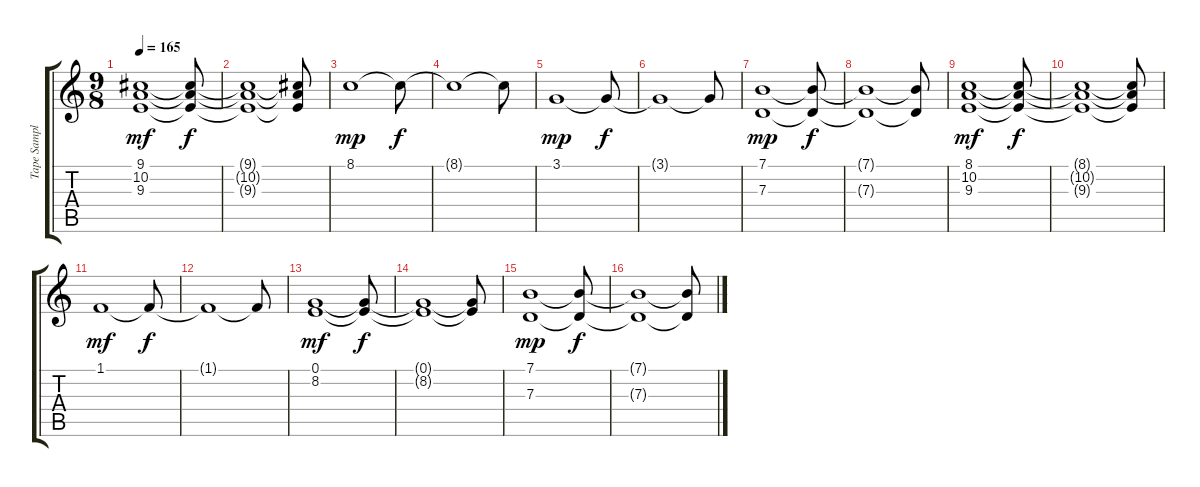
\track ("Tape Sampler Keyboard [Choir]" "Tape Sampl") {instrument choiraahs}
\staff {score tabs}
\tuning (E4 B3 G3 D3 A2 E2) {hide}
\ts (9 8)
\tempo 165
\clef g2
\ks c
(9.1 10.2 9.3).1{dy mf} (9.1{t} 10.2{t} 9.3{t}).8{dy f} |
(9.1{t} 10.2{t} 9.3{t}).1 (9.1{t} 10.2{t} 9.3{t}).8 |
8.1.1{dy mp} 8.1{t}.8{dy f} |
8.1{t}.1 8.1{t}.8 |
3.1.1{dy mp} 3.1{t}.8{dy f} |
3.1{t}.1 3.1{t}.8 |
(7.1 7.3).1{dy mp} (7.1{t} 7.3{t}).8{dy f} |
(7.1{t} 7.3{t}).1 (7.1{t} 7.3{t}).8 |
(8.1 10.2 9.3).1{dy mf} (8.1{t} 10.2{t} 9.3{t}).8{dy f} |
(8.1{t} 10.2{t} 9.3{t}).1 (8.1{t} 10.2{t} 9.3{t}).8 |
1.1.1{dy mf} 1.1{t}.8{dy f} |
1.1{t}.1 1.1{t}.8 |
(0.1 8.2).1{dy mf} (0.1{t} 8.2{t}).8{dy f} |
(0.1{t} 8.2{t}).1 (0.1{t} 8.2{t}).8 |
(7.1 7.3).1{dy mp} (7.1{t} 7.3{t}).8{dy f} |
(7.1{t} 7.3{t}).1 (7.1{t} 7.3{t}).8
